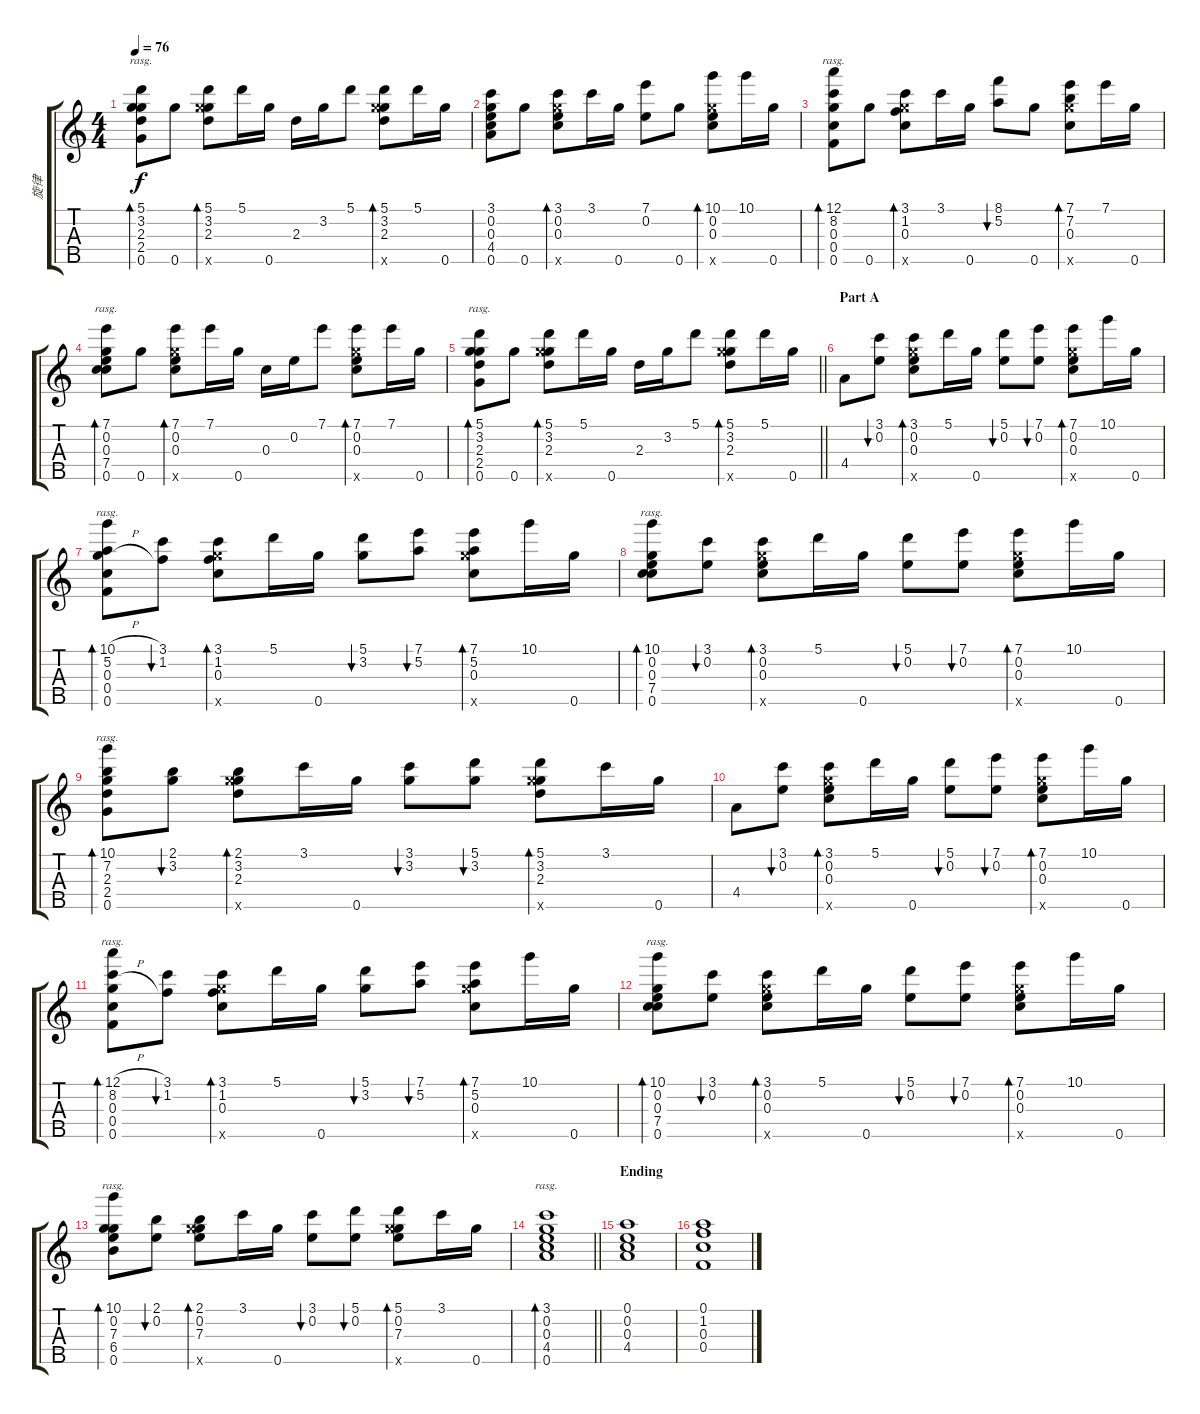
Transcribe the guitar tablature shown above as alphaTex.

\track ("旋律" "旋律") {instrument acousticguitarnylon}
\staff {score tabs}
\tuning (A4 E4 C4 F3 G4) {hide}
\ts (4 4)
\tempo 76
\clef g2
\ks c
(5.1 3.2 2.3 2.4 0.5).8{bd 30 rasg ii dy f} 0.5.8 (5.1 3.2 2.3 0.5{x}).8{bd 30} 5.1.16 0.5.16 2.3.16 3.2.16 5.1.8 (5.1 3.2 2.3 0.5{x}).8{bd 30} 5.1.16 0.5.16 |
(3.1 0.2 0.3 4.4 0.5).8 0.5.8 (3.1 0.2 0.3 0.5{x}).8{bd 30} 3.1.16 0.5.16 (7.1 0.2).8 0.5.8 (10.1 0.2 0.3 0.5{x}).8{bd 30} 10.1.16 0.5.16 |
(12.1 8.2 0.3 0.4 0.5).8{bd 30 rasg ii} 0.5.8 (3.1 1.2 0.3 0.5{x}).8{bd 30} 3.1.16 0.5.16 (8.1 5.2).8{bu 30} 0.5.8 (7.1 7.2 0.3 0.5{x}).8{bd 30} 7.1.16 0.5.16 |
(7.1 0.2 0.3 7.4 0.5).8{bd 30 rasg ii} 0.5.8 (7.1 0.2 0.3 0.5{x}).8{bd 30} 7.1.16 0.5.16 0.3.16 0.2.16 7.1.8 (7.1 0.2 0.3 0.5{x}).8{bd 30} 7.1.16 0.5.16 |
\barLineRight lightlight
(5.1 3.2 2.3 2.4 0.5).8{bd 30 rasg ii} 0.5.8 (5.1 3.2 2.3 0.5{x}).8{bd 30} 5.1.16 0.5.16 2.3.16 3.2.16 5.1.8 (5.1 3.2 2.3 0.5{x}).8{bd 30} 5.1.16 0.5.16 |
\section ("" "Part A")
4.4.8 (3.1 0.2).8{bu 30} (3.1 0.2 0.3 0.5{x}).8{bd 30} 5.1.16 0.5.16 (5.1 0.2).8{bu 30} (7.1 0.2).8{bu 30} (7.1 0.2 0.3 0.5{x}).8{bd 30} 10.1.16 0.5.16 |
(10.1{h} 5.2{h} 0.3 0.4 0.5).8{bd 30 rasg ii} (3.1 1.2).8{bu 120} (3.1 1.2 0.3 0.5{x}).8{bd 30} 5.1.16 0.5.16 (5.1 3.2).8{bu 30} (7.1 5.2).8{bu 30} (7.1 5.2 0.3 0.5{x}).8{bd 30} 10.1.16 0.5.16 |
(10.1 0.2 0.3 7.4 0.5).8{bd 30 rasg ii} (3.1 0.2).8{bu 30} (3.1 0.2 0.3 0.5{x}).8{bd 30} 5.1.16 0.5.16 (5.1 0.2).8{bu 30} (7.1 0.2).8{bu 30} (7.1 0.2 0.3 0.5{x}).8{bd 30} 10.1.16 0.5.16 |
(10.1 7.2 2.3 2.4 0.5).8{bd 30 rasg ii} (2.1 3.2).8{bu 30} (2.1 3.2 2.3 0.5{x}).8{bd 30} 3.1.16 0.5.16 (3.1 3.2).8{bu 30} (5.1 3.2).8{bu 30} (5.1 3.2 2.3 0.5{x}).8{bd 30} 3.1.16 0.5.16 |
4.4.8 (3.1 0.2).8{bu 30} (3.1 0.2 0.3 0.5{x}).8{bd 30} 5.1.16 0.5.16 (5.1 0.2).8{bu 30} (7.1 0.2).8{bu 30} (7.1 0.2 0.3 0.5{x}).8{bd 30} 10.1.16 0.5.16 |
(12.1{h} 8.2{h} 0.3 0.4 0.5).8{bd 30 rasg ii} (3.1 1.2).8{bu 120} (3.1 1.2 0.3 0.5{x}).8{bd 30} 5.1.16 0.5.16 (5.1 3.2).8{bu 30} (7.1 5.2).8{bu 30} (7.1 5.2 0.3 0.5{x}).8{bd 30} 10.1.16 0.5.16 |
(10.1 0.2 0.3 7.4 0.5).8{bd 30 rasg ii} (3.1 0.2).8{bu 30} (3.1 0.2 0.3 0.5{x}).8{bd 30} 5.1.16 0.5.16 (5.1 0.2).8{bu 30} (7.1 0.2).8{bu 30} (7.1 0.2 0.3 0.5{x}).8{bd 30} 10.1.16 0.5.16 |
(10.1 0.2 7.3 6.4 0.5).8{bd 30 rasg ii} (2.1 0.2).8{bu 30} (2.1 0.2 7.3 0.5{x}).8{bd 30} 3.1.16 0.5.16 (3.1 0.2).8{bu 30} (5.1 0.2).8{bu 30} (5.1 0.2 7.3 0.5{x}).8{bd 30} 3.1.16 0.5.16 |
\barLineRight lightlight
(3.1 0.2 0.3 4.4 0.5).1{bd 30 rasg ii} |
\section ("" "Ending")
(0.1 0.2 0.3 4.4).1 |
(0.1 1.2 0.3 0.4).1
